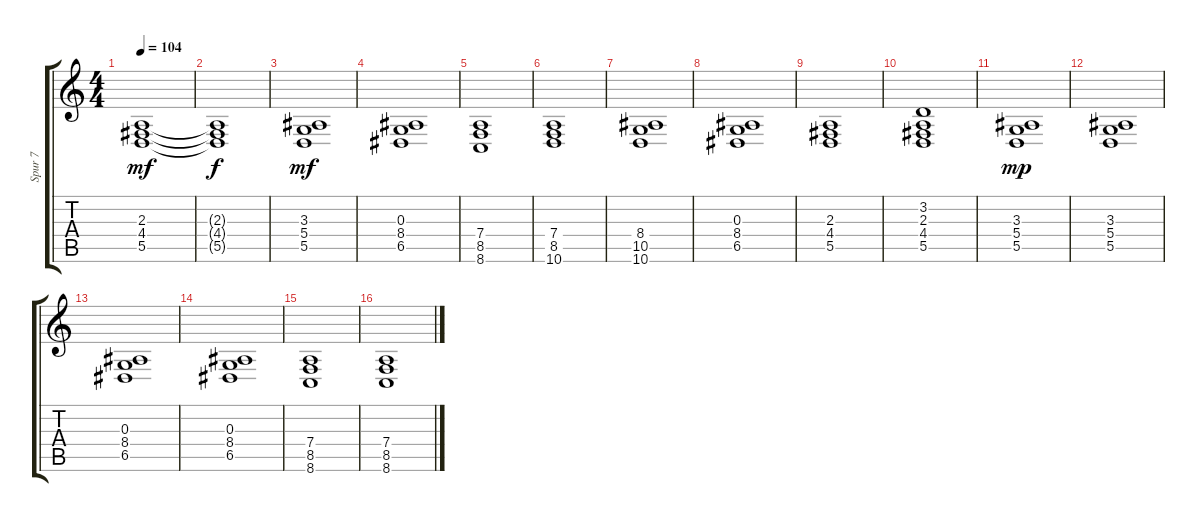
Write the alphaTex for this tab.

\track ("Spur 7" "Spur 7") {instrument synthstrings1}
\staff {score tabs}
\tuning (E4 B3 G3 D3 A2 E2) {hide}
\ts (4 4)
\tempo 104
\clef g2
\ks c
(2.3 4.4 5.5).1{dy mf} |
(2.3{t} 4.4{t} 5.5{t}).1{dy f} |
(3.3 5.4 5.5).1{dy mf} |
(0.3 8.4 6.5).1 |
(7.4 8.5 8.6).1 |
(7.4 8.5 10.6).1 |
(8.4 10.5 10.6).1 |
(0.3 8.4 6.5).1 |
(2.3 4.4 5.5).1 |
(3.2 2.3 4.4 5.5).1 |
(3.3 5.4 5.5).1{dy mp} |
(3.3 5.4 5.5).1 |
(0.3 8.4 6.5).1 |
(0.3 8.4 6.5).1 |
(7.4 8.5 8.6).1 |
(7.4 8.5 8.6).1
